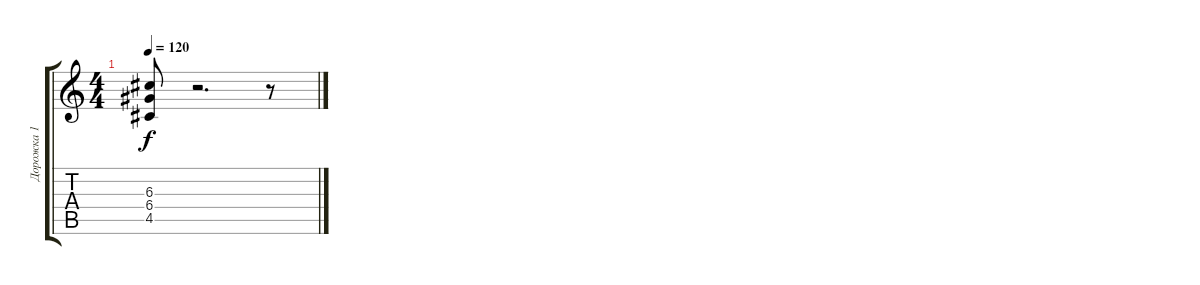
\track ("Дорожка 1" "Дорожка 1") {instrument overdrivenguitar}
\staff {score tabs}
\tuning (E4 B3 G3 D3 A2 E2) {hide}
\ts (4 4)
\tempo 120
\clef g2
\ks c
(6.3 6.4 4.5).8{dy f} r.2{d} r.8
